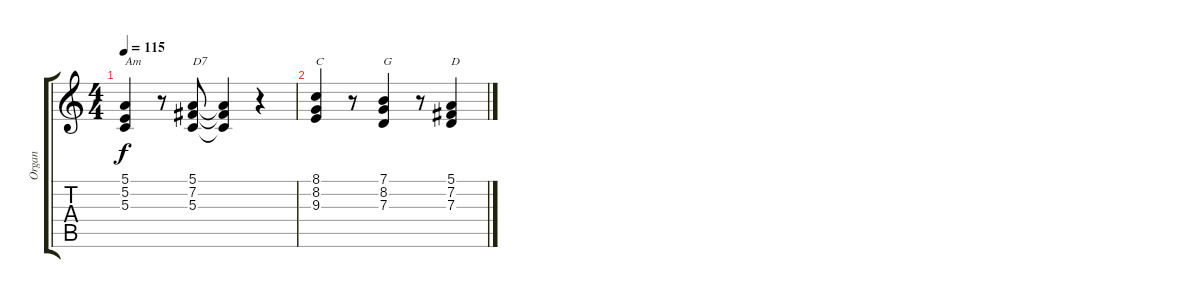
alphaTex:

\track ("Organ" "Organ") {instrument drawbarorgan}
\staff {score tabs}
\tuning (E4 B3 G3 D3 A2 E2) {hide}
\ts (4 4)
\tempo 115
\clef g2
\ks c
(5.1 5.2 5.3).4{txt "Am" dy f} r.8 (5.1 7.2 5.3).8{txt "D7"} (5.1{t} 7.2{t} 5.3{t}).4 r.4 |
(8.1 8.2 9.3).4{txt "C"} r.8 (7.1 8.2 7.3).4{txt "G"} r.8 (5.1 7.2 7.3).4{txt "D"}
